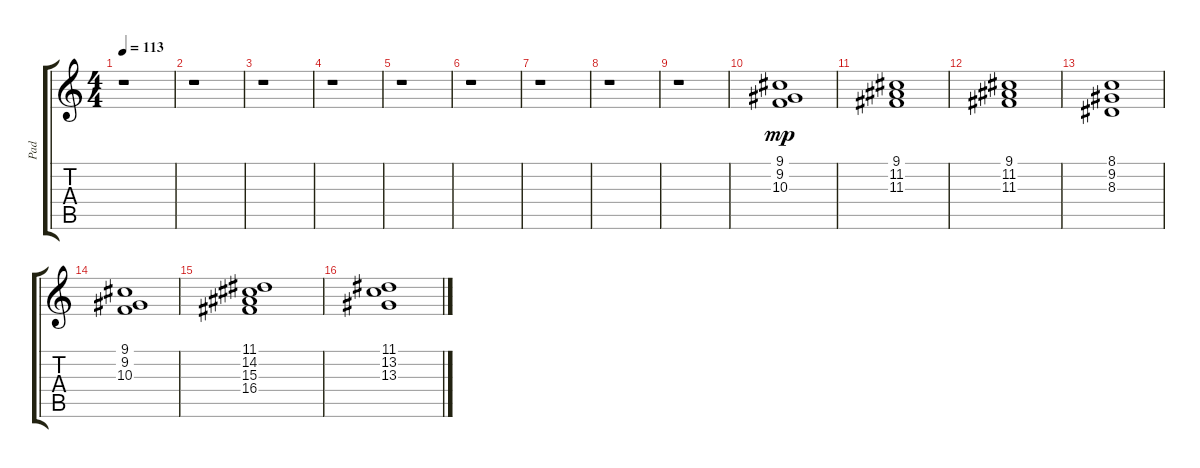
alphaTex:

\track ("Pad                 " "Pad       ") {instrument synthvoice}
\staff {score tabs}
\tuning (E4 B3 G3 D3 A2 E2) {hide}
\ts (4 4)
\tempo 113
\clef g2
\ks c
r.1{dy f} |
r.1 |
r.1 |
r.1 |
r.1 |
r.1 |
r.1 |
r.1 |
r.1 |
(9.1 9.2 10.3).1{dy mp} |
(9.1 11.2 11.3).1 |
(9.1 11.2 11.3).1 |
(8.1 9.2 8.3).1 |
(9.1 9.2 10.3).1 |
(11.1 14.2 15.3 16.4).1 |
(11.1 13.2 13.3).1
